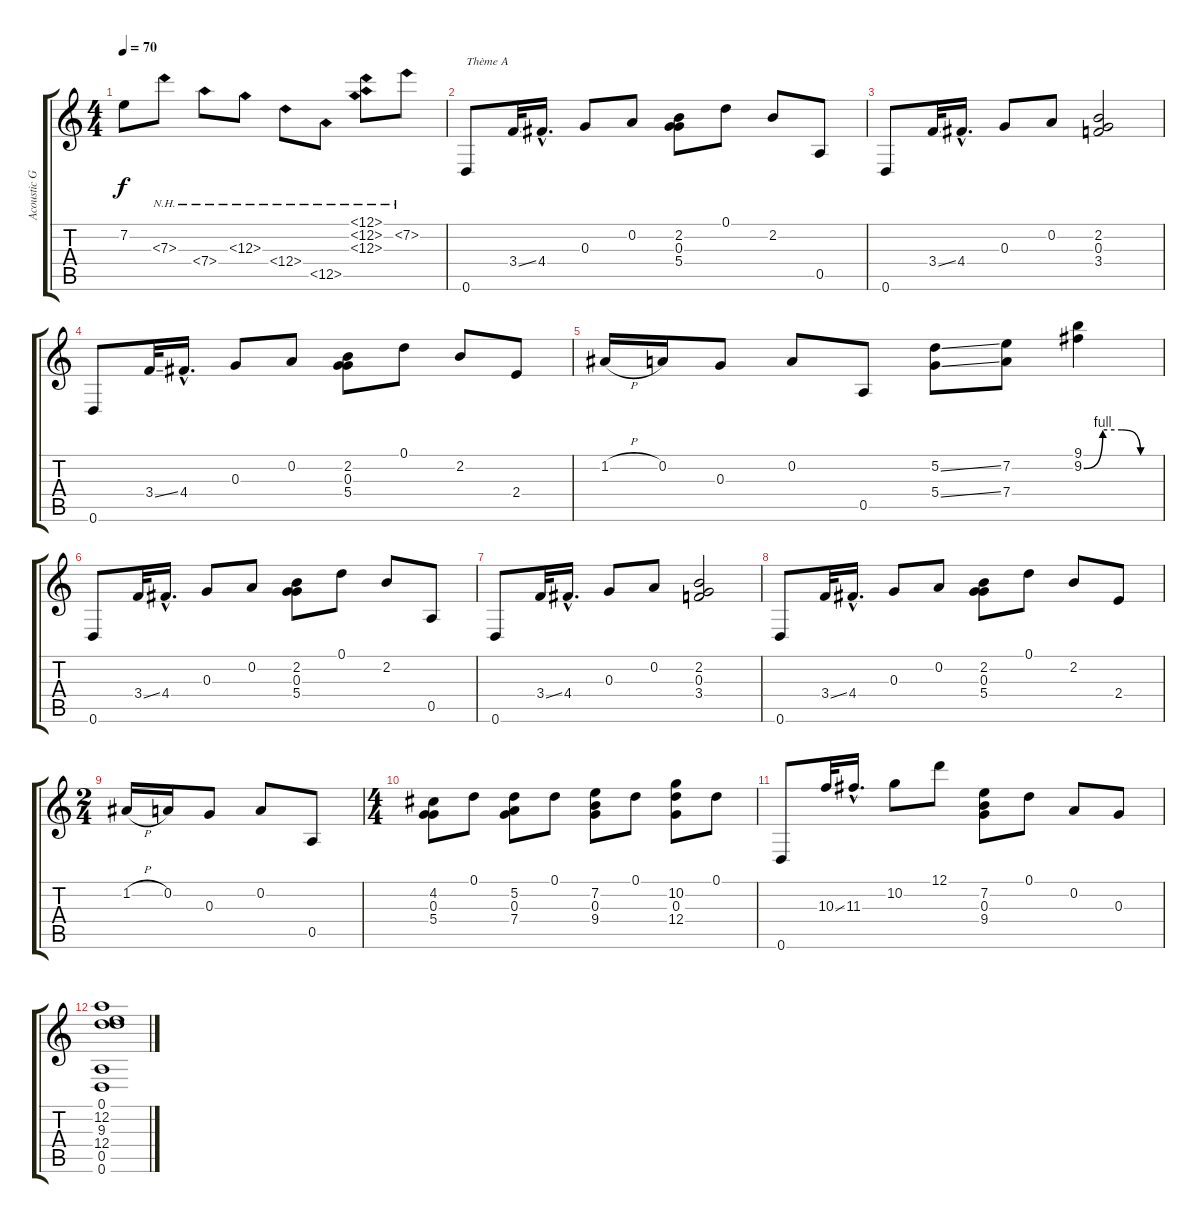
\track ("Acoustic Guitar" "Acoustic G") {instrument acousticguitarnylon}
\staff {score tabs}
\tuning (D4 A3 G3 D3 A2 D2) {hide}
\ts (4 4)
\tempo 70
\clef g2
\ks c
7.2{t}.8{dy f} 7.3{nh}.8 7.4{nh}.8 12.3{nh}.8 12.4{nh}.8 12.5{nh}.8 (12.1{nh} 12.2{nh} 12.3{nh}).8 7.2{nh}.8 |
0.6.8{txt "Thème A"} 3.4{ss}.32 4.4{hac}.16{d} 0.3.8 0.2.8 (2.2 0.3 5.4).8 0.1.8 2.2.8 0.5.8 |
0.6.8 3.4{ss}.32 4.4{hac}.16{d} 0.3.8 0.2.8 (2.2 0.3 3.4).2 |
0.6.8 3.4{ss}.32 4.4{hac}.16{d} 0.3.8 0.2.8 (2.2 0.3 5.4).8 0.1.8 2.2.8 2.4.8 |
1.2{h}.16 0.2.16 0.3.8 0.2.8 0.5.8 (5.2{ss} 5.4{ss}).8 (7.2 7.4).8 (9.1 9.2{be (custom 0 0 15 4 30 4 45 0 60 0)}).4 |
0.6.8 3.4{ss}.32 4.4{hac}.16{d} 0.3.8 0.2.8 (2.2 0.3 5.4).8 0.1.8 2.2.8 0.5.8 |
0.6.8 3.4{ss}.32 4.4{hac}.16{d} 0.3.8 0.2.8 (2.2 0.3 3.4).2 |
0.6.8 3.4{ss}.32 4.4{hac}.16{d} 0.3.8 0.2.8 (2.2 0.3 5.4).8 0.1.8 2.2.8 2.4.8 |
\ts (2 4)
1.2{h}.16 0.2.16 0.3.8 0.2.8 0.5.8 |
\ts (4 4)
(4.2 0.3 5.4).8 0.1.8 (5.2 0.3 7.4).8 0.1.8 (7.2 0.3 9.4).8 0.1.8 (10.2 0.3 12.4).8 0.1.8 |
0.6.8 10.3{ss}.32 11.3{hac}.16{d} 10.2.8 12.1.8 (7.2 0.3 9.4).8 0.1.8 0.2.8 0.3.8 |
(0.1 12.2 9.3 12.4 0.5 0.6).1
